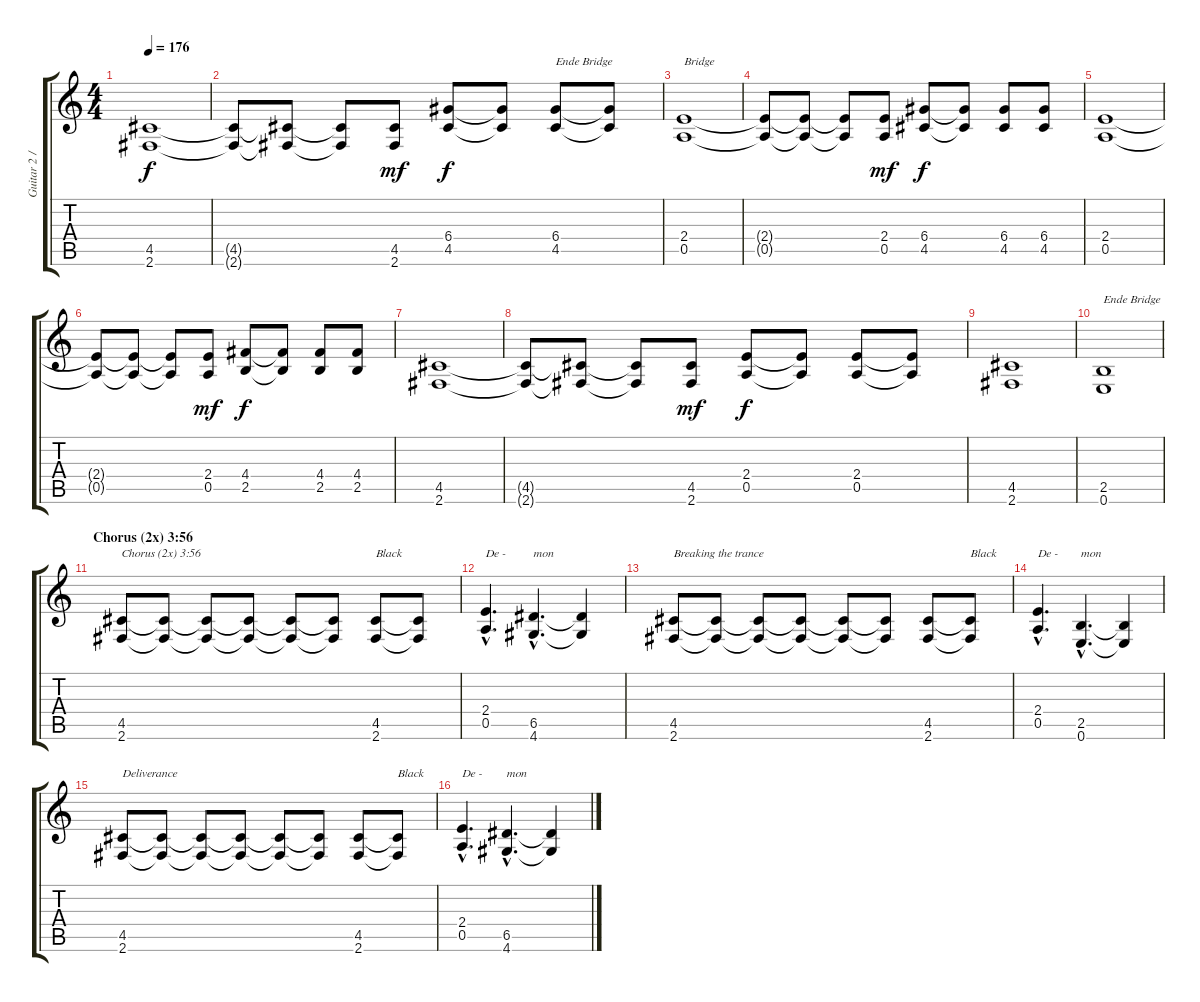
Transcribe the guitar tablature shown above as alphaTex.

\track ("Guitar 2 / Solo" "Guitar 2 /") {instrument distortionguitar}
\staff {score tabs}
\tuning (E4 B3 G3 D3 A2 E2) {hide}
\ts (4 4)
\tempo 176
\clef g2
\ks c
(4.5 2.6).1{dy f} |
(4.5{t} 2.6{t}).8 (4.5{t} 2.6{t}).8 (4.5{t} 2.6{t}).8 (4.5 2.6).8{dy mf} (6.4 4.5).8{dy f} (6.4{t} 4.5{t}).8 (6.4 4.5).8{txt "Ende Bridge"} (6.4{t} 4.5{t}).8 |
(2.4 0.5).1{txt "Bridge"} |
(2.4{t} 0.5{t}).8 (2.4{t} 0.5{t}).8 (2.4{t} 0.5{t}).8 (2.4 0.5).8{dy mf} (6.4 4.5).8{dy f} (6.4{t} 4.5{t}).8 (6.4 4.5).8 (6.4 4.5).8 |
(2.4 0.5).1 |
(2.4{t} 0.5{t}).8 (2.4{t} 0.5{t}).8 (2.4{t} 0.5{t}).8 (2.4 0.5).8{dy mf} (4.4 2.5).8{dy f} (4.4{t} 2.5{t}).8 (4.4 2.5).8 (4.4 2.5).8 |
(4.5 2.6).1 |
(4.5{t} 2.6{t}).8 (4.5{t} 2.6{t}).8 (4.5{t} 2.6{t}).8 (4.5 2.6).8{dy mf} (2.4 0.5).8{dy f} (2.4{t} 0.5{t}).8 (2.4 0.5).8 (2.4{t} 0.5{t}).8 |
(4.5 2.6).1 |
(2.5 0.6).1{txt "Ende Bridge"} |
\section ("" "Chorus (2x) 3:56")
(4.5 2.6).8{txt "Chorus (2x) 3:56"} (4.5{t} 2.6{t}).8 (4.5{t} 2.6{t}).8 (4.5{t} 2.6{t}).8 (4.5{t} 2.6{t}).8 (4.5{t} 2.6{t}).8 (4.5 2.6).8{txt "Black"} (4.5{t} 2.6{t}).8 |
(2.4{hac} 0.5{hac}).4{d txt "De - "} (6.5{hac} 4.6{hac}).4{d txt "mon"} (6.5{t} 4.6{t}).4 |
(4.5 2.6).8{txt "Breaking the trance"} (4.5{t} 2.6{t}).8 (4.5{t} 2.6{t}).8 (4.5{t} 2.6{t}).8 (4.5{t} 2.6{t}).8 (4.5{t} 2.6{t}).8 (4.5 2.6).8 (4.5{t} 2.6{t}).8{txt "Black"} |
(2.4{hac} 0.5{hac}).4{d txt "De - "} (2.5{hac} 0.6{hac}).4{d txt "mon"} (2.5{t} 0.6{t}).4 |
(4.5 2.6).8{txt "Deliverance"} (4.5{t} 2.6{t}).8 (4.5{t} 2.6{t}).8 (4.5{t} 2.6{t}).8 (4.5{t} 2.6{t}).8 (4.5{t} 2.6{t}).8 (4.5 2.6).8 (4.5{t} 2.6{t}).8{txt "Black"} |
(2.4{hac} 0.5{hac}).4{d txt "De - "} (6.5{hac} 4.6{hac}).4{d txt "mon"} (6.5{t} 4.6{t}).4
